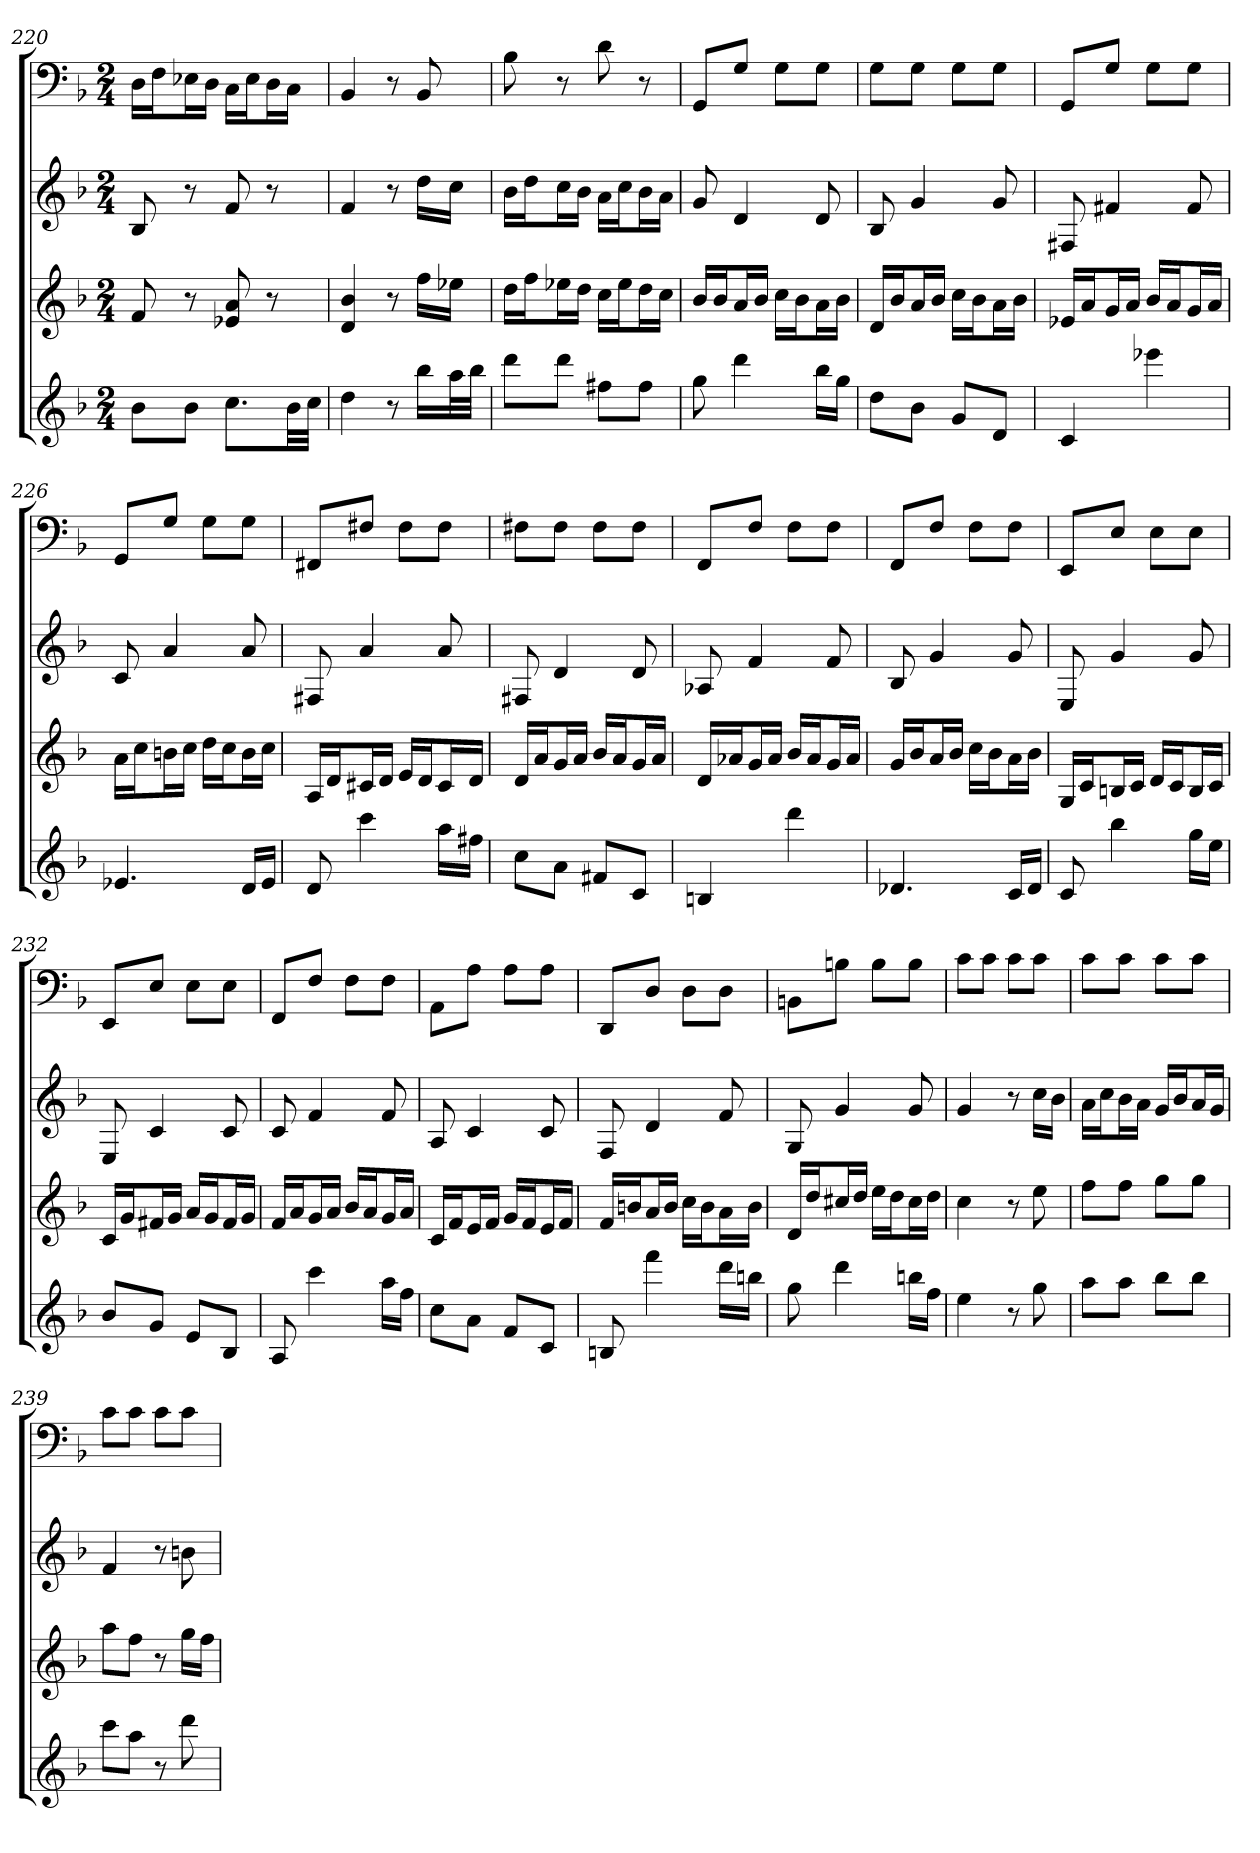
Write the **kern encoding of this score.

**kern	**kern	**kern	**kern
*part4	*part3	*part2	*part1
*staff4	*staff3	*staff2	*staff1
*k[b-]	*k[b-]	*k[b-]	*k[b-]
*F:	*F:	*F:	*F:
*M2/4	*M2/4	*M2/4	*M2/4
=220	=220	=220	=220
8b-L	8f	8B-	16DLL
.	.	.	16FJ
8b-J	8r	8r	16E-XL
.	.	.	16DJJ
8.ccL	8e-X 8a	8f	16CLL
.	.	.	16E-J
.	8r	8r	16DL
32b-LL	.	.	16CJJ
32ccJJJ	.	.	.
=221	=221	=221	=221
4dd	4d 4b-	4f	4BB-
8r	8r	8r	8r
16bb-LL	16ffLL	16ddLL	8BB-
32aaL	16ee-XJJ	16ccJJ	.
32bb-JJJ	.	.	.
=222	=222	=222	=222
8dddL	16ddLL	16b-LL	8B-
.	16ffJ	16ddJ	.
8dddJ	16ee-XL	16ccL	8r
.	16ddJJ	16b-JJ	.
8ff#XL	16ccLL	16aLL	8d
.	16ee-J	16ccJ	.
8ff#J	16ddL	16b-L	8r
.	16ccJJ	16aJJ	.
=223	=223	=223	=223
8gg	16b-LL	8g	8GGL
.	16b-J	.	.
4ddd	16aL	4d	8GJ
.	16b-JJ	.	.
.	16ccLL	.	8GL
.	16b-J	.	.
16bb-LL	16aL	8d	8GJ
16ggJJ	16b-JJ	.	.
=224	=224	=224	=224
8ddL	16dLL	8B-	8GL
.	16b-J	.	.
8b-J	16aL	4g	8GJ
.	16b-JJ	.	.
8gL	16ccLL	.	8GL
.	16b-J	.	.
8dJ	16aL	8g	8GJ
.	16b-JJ	.	.
=225	=225	=225	=225
4c	16e-XLL	8F#X	8GGL
.	16aJ	.	.
.	16gL	4f#X	8GJ
.	16aJJ	.	.
4eee-X	16b-LL	.	8GL
.	16aJ	.	.
.	16gL	8f#	8GJ
.	16aJJ	.	.
=226	=226	=226	=226
4.e-X	16aLL	8c	8GGL
.	16ccJ	.	.
.	16bnL	4a	8GJ
.	16ccJJ	.	.
.	16ddLL	.	8GL
.	16ccJ	.	.
16dLL	16bL	8a	8GJ
16e-JJ	16ccJJ	.	.
=227	=227	=227	=227
8d	16ALL	8F#X	8FF#XL
.	16dJ	.	.
4ccc	16c#XL	4a	8F#XJ
.	16dJJ	.	.
.	16eLL	.	8F#L
.	16dJ	.	.
16aaLL	16c#L	8a	8F#J
16ff#XJJ	16dJJ	.	.
=228	=228	=228	=228
8ccL	16dLL	8F#X	8F#XL
.	16aJ	.	.
8aJ	16gL	4d	8F#J
.	16aJJ	.	.
8f#XL	16b-LL	.	8F#L
.	16aJ	.	.
8cJ	16gL	8d	8F#J
.	16aJJ	.	.
=229	=229	=229	=229
4Bn	16dLL	8A-X	8FFL
.	16a-XJ	.	.
.	16gL	4f	8FJ
.	16a-JJ	.	.
4ddd	16b-LL	.	8FL
.	16a-J	.	.
.	16gL	8f	8FJ
.	16a-JJ	.	.
=230	=230	=230	=230
4.d-X	16gLL	8B-	8FFL
.	16b-J	.	.
.	16aL	4g	8FJ
.	16b-JJ	.	.
.	16ccLL	.	8FL
.	16b-J	.	.
16cLL	16aL	8g	8FJ
16d-JJ	16b-JJ	.	.
=231	=231	=231	=231
8c	16GLL	8E	8EEL
.	16cJ	.	.
4bb-	16BnL	4g	8EJ
.	16cJJ	.	.
.	16dLL	.	8EL
.	16cJ	.	.
16ggLL	16BL	8g	8EJ
16eeJJ	16cJJ	.	.
=232	=232	=232	=232
8b-L	16cLL	8E	8EEL
.	16gJ	.	.
8gJ	16f#XL	4c	8EJ
.	16gJJ	.	.
8eL	16aLL	.	8EL
.	16gJ	.	.
8B-J	16f#L	8c	8EJ
.	16gJJ	.	.
=233	=233	=233	=233
8A	16fLL	8c	8FFL
.	16aJ	.	.
4ccc	16gL	4f	8FJ
.	16aJJ	.	.
.	16b-LL	.	8FL
.	16aJ	.	.
16aaLL	16gL	8f	8FJ
16ffJJ	16aJJ	.	.
=234	=234	=234	=234
8ccL	16cLL	8A	8AAL
.	16fJ	.	.
8aJ	16eL	4c	8AJ
.	16fJJ	.	.
8fL	16gLL	.	8AL
.	16fJ	.	.
8cJ	16eL	8c	8AJ
.	16fJJ	.	.
=235	=235	=235	=235
8Bn	16fLL	8F	8DDL
.	16bnJ	.	.
4fff	16aL	4d	8DJ
.	16bJJ	.	.
.	16ccLL	.	8DL
.	16bJ	.	.
16dddLL	16aL	8f	8DJ
16bbnJJ	16bJJ	.	.
=236	=236	=236	=236
8gg	16dLL	8G	8BBnL
.	16ddJ	.	.
4ddd	16cc#XL	4g	8BnJ
.	16ddJJ	.	.
.	16eeLL	.	8BL
.	16ddJ	.	.
16bbnLL	16cc#L	8g	8BJ
16ffJJ	16ddJJ	.	.
=237	=237	=237	=237
4ee	4cc	4g	8cL
.	.	.	8cJ
8r	8r	8r	8cL
8gg	8ee	16ccLL	8cJ
.	.	16b-JJ	.
=238	=238	=238	=238
8aaL	8ffL	16aLL	8cL
.	.	16ccJ	.
8aaJ	8ffJ	16b-L	8cJ
.	.	16aJJ	.
8bb-L	8ggL	16gLL	8cL
.	.	16b-J	.
8bb-J	8ggJ	16aL	8cJ
.	.	16gJJ	.
=239	=239	=239	=239
8cccL	8aaL	4f	8cL
8aaJ	8ffJ	.	8cJ
8r	8r	8r	8cL
8ddd	16ggLL	8bn	8cJ
.	16ffJJ	.	.
=	=	=	=
*-	*-	*-	*-
